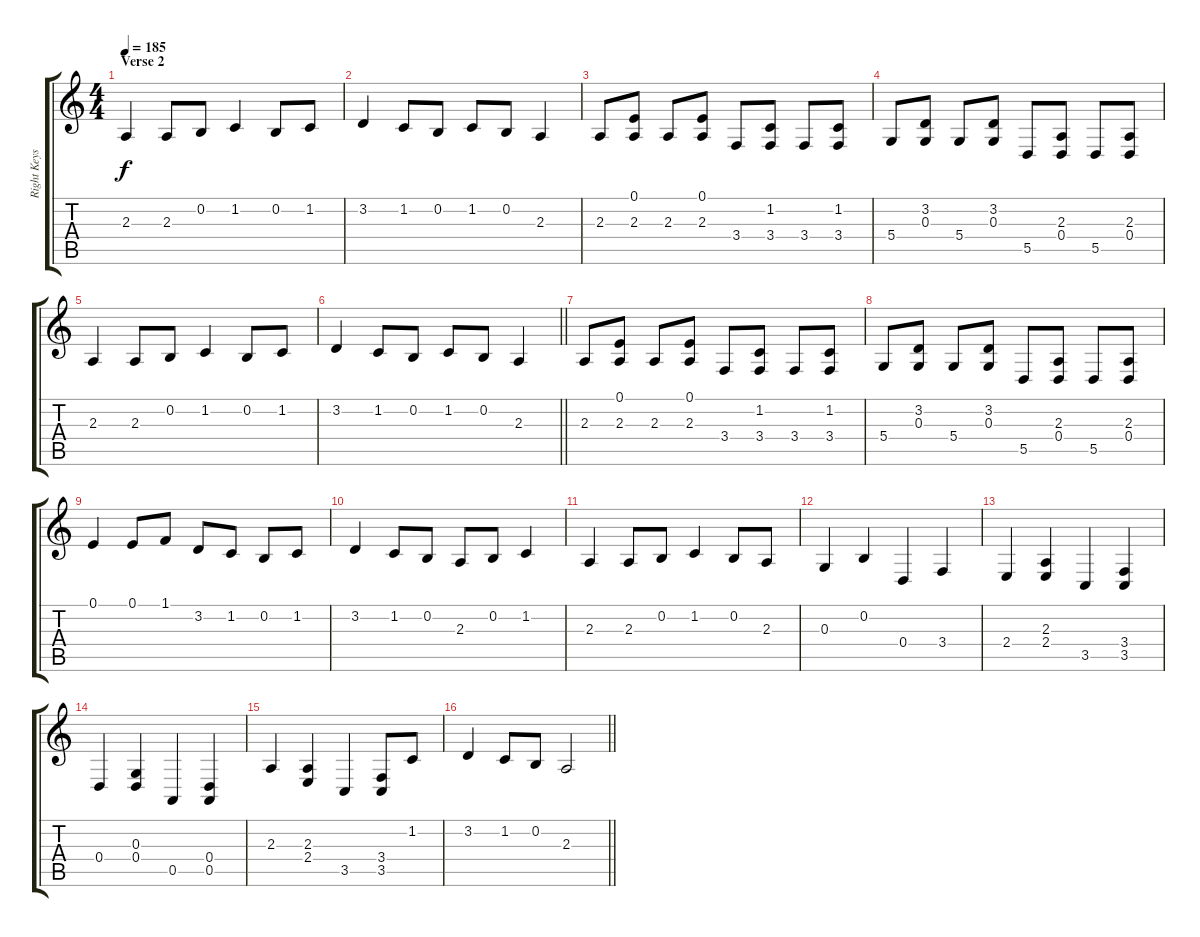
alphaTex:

\track ("Right Keys" "Right Keys") {instrument accordion}
\staff {score tabs}
\tuning (E4 B3 G3 D3 A2 E2) {hide}
\ts (4 4)
\section ("" "Verse 2")
\tempo 185
\clef g2
\ks c
2.3.4{dy f} 2.3.8 0.2.8 1.2.4 0.2.8 1.2.8 |
3.2.4 1.2.8 0.2.8 1.2.8 0.2.8 2.3.4 |
2.3.8 (0.1 2.3).8 2.3.8 (0.1 2.3).8 3.4.8 (1.2 3.4).8 3.4.8 (1.2 3.4).8 |
5.4.8 (3.2 0.3).8 5.4.8 (3.2 0.3).8 5.5.8 (2.3 0.4).8 5.5.8 (2.3 0.4).8 |
2.3.4 2.3.8 0.2.8 1.2.4 0.2.8 1.2.8 |
\barLineRight lightlight
3.2.4 1.2.8 0.2.8 1.2.8 0.2.8 2.3.4 |
2.3.8 (0.1 2.3).8 2.3.8 (0.1 2.3).8 3.4.8 (1.2 3.4).8 3.4.8 (1.2 3.4).8 |
5.4.8 (3.2 0.3).8 5.4.8 (3.2 0.3).8 5.5.8 (2.3 0.4).8 5.5.8 (2.3 0.4).8 |
0.1.4 0.1.8 1.1.8 3.2.8 1.2.8 0.2.8 1.2.8 |
3.2.4 1.2.8 0.2.8 2.3.8 0.2.8 1.2.4 |
2.3.4 2.3.8 0.2.8 1.2.4 0.2.8 2.3.8 |
0.3.4 0.2.4 0.4.4 3.4.4 |
2.4.4 (2.3 2.4).4 3.5.4 (3.4 3.5).4 |
0.4.4 (0.3 0.4).4 0.5.4 (0.4 0.5).4 |
2.3.4 (2.3 2.4).4 3.5.4 (3.4 3.5).8 1.2.8 |
\barLineRight lightlight
3.2.4 1.2.8 0.2.8 2.3.2
